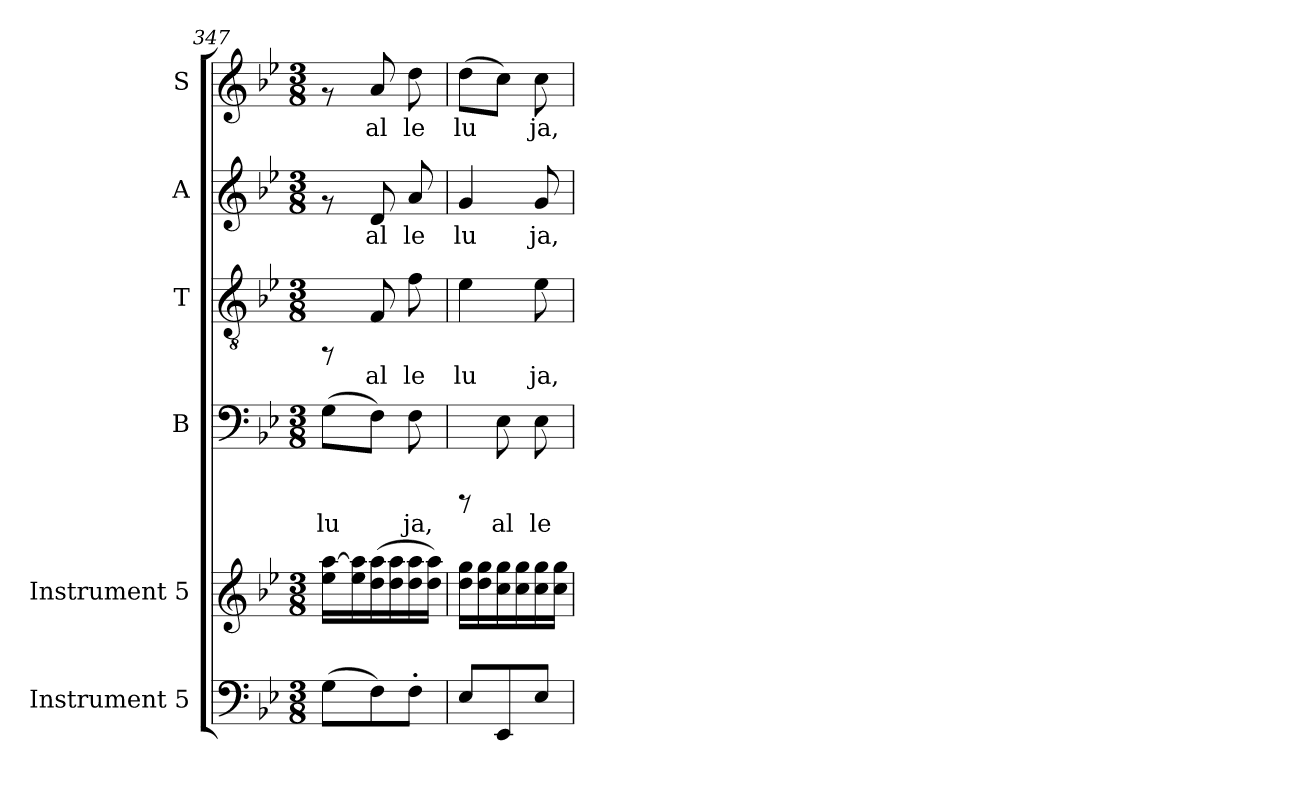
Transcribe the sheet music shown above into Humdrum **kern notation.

**kern	**kern	**kern	**text	**kern	**text	**kern	**text	**kern	**text
*part6	*part5	*part4	*part4	*part3	*part3	*part2	*part2	*part1	*part1
*staff6	*staff5	*staff4	*staff4	*staff3	*staff3	*staff2	*staff2	*staff1	*staff1
*I"Instrument 5	*I"Instrument 5	*I"B	*	*I"T	*	*I"A	*	*I"S	*
*	*	*I'B	*	*I'T	*	*I'A	*	*I'S	*
*clefF4	*clefG2	*clefF4	*	*clefGv2	*	*clefG2	*	*clefG2	*
*k[b-e-]	*k[b-e-]	*k[b-e-]	*	*k[b-e-]	*	*k[b-e-]	*	*k[b-e-]	*
*B-:	*B-:	*B-:	*	*B-:	*	*B-:	*	*B-:	*
*M3/8	*M3/8	*M3/8	*	*M3/8	*	*M3/8	*	*M3/8	*
=347	=347	=347	=347	=347	=347	=347	=347	=347	=347
!	!	!	!LO:LY:b:cj	!	!	!	!	!	!
(>8G\L	[<16aa\ 16ee-\L	(>8G\L	lu	8rFF	.	8rf	.	8rf	.
.	16ee-\ 16aa\]	.	.	.	.	.	.	.	.
!	!	!	!LO:LY:b:cj	!	!LO:LY:b:cj	!	!LO:LY:b:cj	!	!LO:LY:b:cj
8F\)	(<16dd\ 16aa\	8F\J)	.	8F/	al	8d/	al	8a/	al
.	16dd\ 16aa\	.	.	.	.	.	.	.	.
!	!	!	!LO:LY:b:cj	!	!LO:LY:b:cj	!	!LO:LY:b:cj	!	!LO:LY:b:cj
8F'>\J	16aa\ 16dd\	8F\	ja,	8f\	le	8a/	le	8dd\	le
.	16dd\ 16aa\J)	.	.	.	.	.	.	.	.
=348	=348	=348	=348	=348	=348	=348	=348	=348	=348
!	!	!	!	!	!LO:LY:b:cj	!	!LO:LY:b:cj	!	!LO:LY:b:cj
8E-/L	16gg\ 16dd\L	8rCCC	.	4e-\	lu	4g/	lu	(>8dd\L	lu
.	16gg\ 16dd\	.	.	.	.	.	.	.	.
!	!	!	!LO:LY:b:cj	!	!	!	!	!	!LO:LY:b:cj
8EE-/	16cc\ 16gg\	8E-\	al	.	.	.	.	8cc\J)	.
.	16cc\ 16gg\	.	.	.	.	.	.	.	.
!	!	!	!LO:LY:b:cj	!	!LO:LY:b:cj	!	!LO:LY:b:cj	!	!LO:LY:b:cj
8E-/J	16gg\ 16cc\	8E-\	le	8e-\	ja,	8g/	ja,	8cc\	ja,
.	16cc\ 16gg\J	.	.	.	.	.	.	.	.
=	=	=	=	=	=	=	=	=	=
*-	*-	*-	*-	*-	*-	*-	*-	*-	*-
